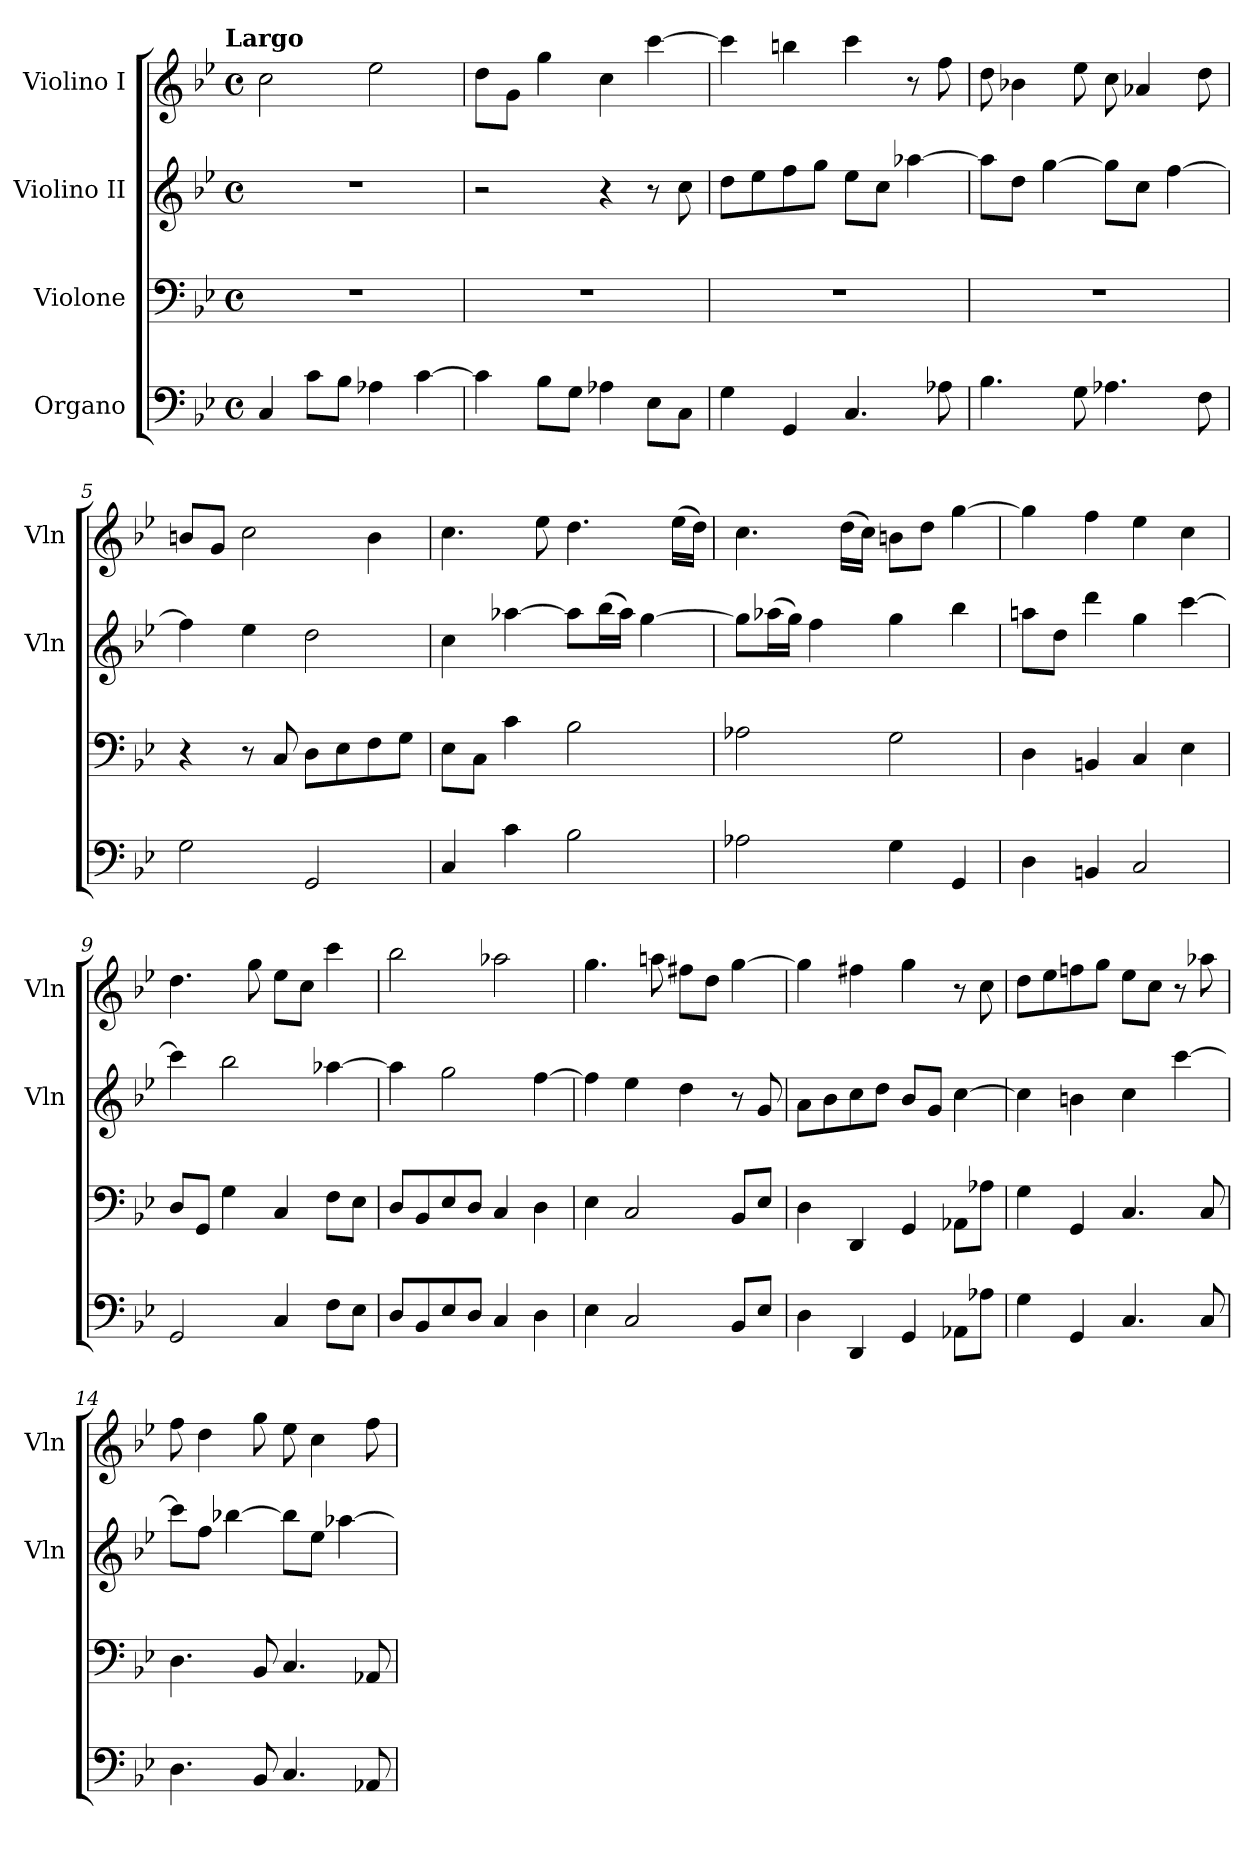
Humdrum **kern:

**kern	**kern	**kern	**kern
*part4	*part3	*part2	*part1
*staff4	*staff3	*staff2	*staff1
*I"Organo	*I"Violone	*I"Violino II	*I"Violino I
*	*	*I'Vln	*I'Vln
*clefF4	*clefF4	*clefG2	*clefG2
*k[b-e-]	*k[b-e-]	*k[b-e-]	*k[b-e-]
*g:	*g:	*g:	*g:
!!LO:TX:omd:t=Largo
*M4/4	*M4/4	*M4/4	*M4/4
*met(c)	*met(c)	*met(c)	*met(c)
*MM46	*MM46	*MM46	*MM46
=1	=1	=1	=1
4C	1r	1r	2cc
8cL	.	.	.
8B-J	.	.	.
4A-X	.	.	2ee-
[4c	.	.	.
=2	=2	=2	=2
4c]	1r	2r	8ddL
.	.	.	8gJ
8B-L	.	.	4gg
8GJ	.	.	.
4A-X	.	4r	4cc
8E-L	.	8r	[4ccc
8CJ	.	8cc	.
=3	=3	=3	=3
4G	1r	8ddL	4ccc]
.	.	8ee-	.
4GG	.	8ff	4bbn
.	.	8ggJ	.
4.C	.	8ee-L	4ccc
.	.	8ccJ	.
.	.	[4aa-X	8r
8A-X	.	.	8ff
=4	=4	=4	=4
4.B-	1r	8aa-L]	8dd
.	.	8ddJ	4b-X
.	.	[4gg	.
8G	.	.	8ee-
4.A-X	.	8ggL]	8cc
.	.	8ccJ	4a-X
.	.	[4ff	.
8F	.	.	8dd
=5	=5	=5	=5
2G	4r	4ff]	8bnL
.	.	.	8gJ
.	8r	4ee-	2cc
.	8C	.	.
2GG	8DL	2dd	.
.	8E-	.	.
.	8F	.	4b
.	8GJ	.	.
=6	=6	=6	=6
4C	8E-L	4cc	4.cc
.	8CJ	.	.
4c	4c	[4aa-X	.
.	.	.	8ee-
2B-	2B-	8aa-L]	4.dd
.	.	(16bb-L	.
.	.	16aa-JJ)	.
.	.	[4gg	.
.	.	.	(16ee-LL
.	.	.	16ddJJ)
=7	=7	=7	=7
2A-X	2A-X	8ggL]	4.cc
.	.	(16aa-XL	.
.	.	16ggJJ)	.
.	.	4ff	.
.	.	.	(16ddLL
.	.	.	16ccJJ)
4G	2G	4gg	8bnL
.	.	.	8ddJ
4GG	.	4bb-	[4gg
=8	=8	=8	=8
4D	4D	8aanL	4gg]
.	.	8ddJ	.
4BBn	4BBn	4ddd	4ff
2C	4C	4gg	4ee-
.	4E-	[4ccc	4cc
=9	=9	=9	=9
2GG	8DL	4ccc]	4.dd
.	8GGJ	.	.
.	4G	2bb-	.
.	.	.	8gg
4C	4C	.	8ee-L
.	.	.	8ccJ
8FL	8FL	[4aa-X	4ccc
8E-J	8E-J	.	.
=10	=10	=10	=10
8DL	8DL	4aa-]	2bb-
8BB-	8BB-	.	.
8E-	8E-	2gg	.
8DJ	8DJ	.	.
4C	4C	.	2aa-X
4D	4D	[4ff	.
=11	=11	=11	=11
4E-	4E-	4ff]	4.gg
2C	2C	4ee-	.
.	.	.	8aan
.	.	4dd	8ff#XL
.	.	.	8ddJ
8BB-L	8BB-L	8r	[4gg
8E-J	8E-J	8g	.
=12	=12	=12	=12
4D	4D	8aL	4gg]
.	.	8b-	.
4DD	4DD	8cc	4ff#X
.	.	8ddJ	.
4GG	4GG	8b-L	4gg
.	.	8gJ	.
8AA-XL	8AA-XL	[4cc	8r
8A-XJ	8A-XJ	.	8cc
=13	=13	=13	=13
4G	4G	4cc]	8ddL
.	.	.	8ee-
4GG	4GG	4bn	8ffn
.	.	.	8ggJ
4.C	4.C	4cc	8ee-L
.	.	.	8ccJ
.	.	[4ccc	8r
8C	8C	.	8aa-X
=14	=14	=14	=14
4.D	4.D	8cccL]	8ff
.	.	8ffJ	4dd
.	.	[4bb-X	.
8BB-	8BB-	.	8gg
4.C	4.C	8bb-L]	8ee-
.	.	8ee-J	4cc
.	.	[4aa-X	.
8AA-X	8AA-X	.	8ff
=	=	=	=
*-	*-	*-	*-
